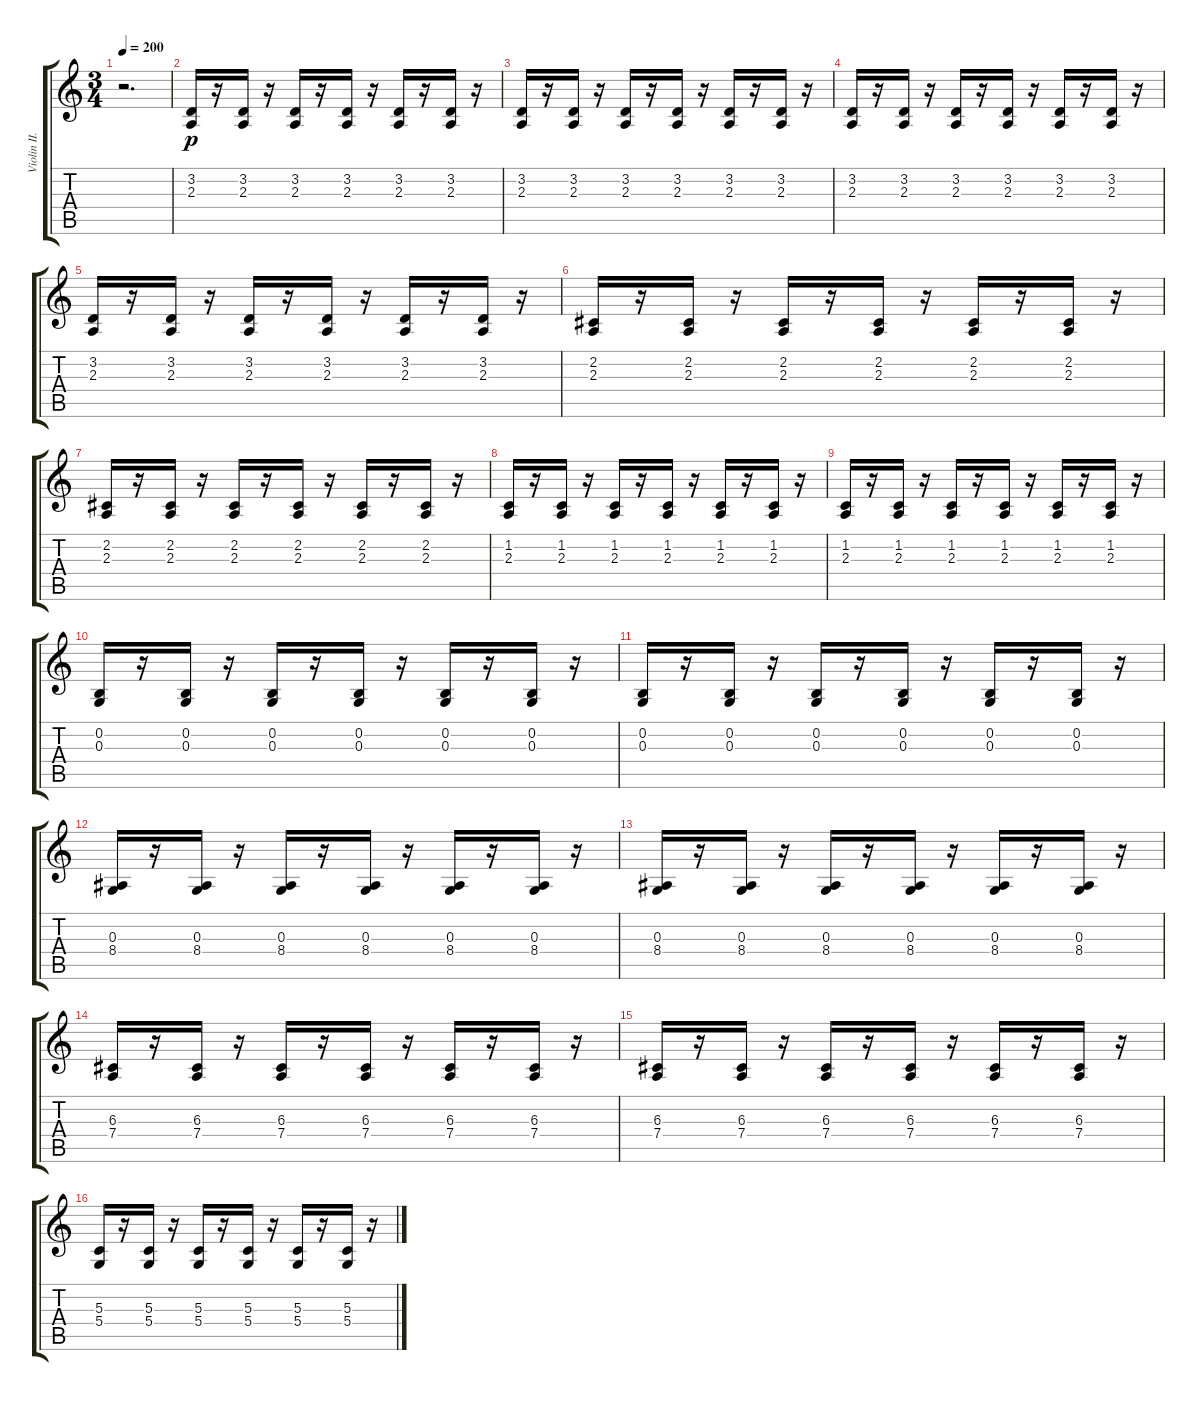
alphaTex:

\track ("Violin II." "Violin II.") {instrument stringensemble2}
\staff {score tabs}
\tuning (E4 B3 G3 D3 A2 E2) {hide}
\ts (3 4)
\tempo 200
\clef g2
\ks c
r.2{d dy f} |
(3.2 2.3).16{dy p instrument stringensemble1} r.16 (3.2 2.3).16 r.16 (3.2 2.3).16 r.16 (3.2 2.3).16 r.16 (3.2 2.3).16 r.16 (3.2 2.3).16 r.16 |
(3.2 2.3).16 r.16 (3.2 2.3).16 r.16 (3.2 2.3).16 r.16 (3.2 2.3).16 r.16 (3.2 2.3).16 r.16 (3.2 2.3).16 r.16 |
(3.2 2.3).16 r.16 (3.2 2.3).16 r.16 (3.2 2.3).16 r.16 (3.2 2.3).16 r.16 (3.2 2.3).16 r.16 (3.2 2.3).16 r.16 |
(3.2 2.3).16 r.16 (3.2 2.3).16 r.16 (3.2 2.3).16 r.16 (3.2 2.3).16 r.16 (3.2 2.3).16 r.16 (3.2 2.3).16 r.16 |
(2.2 2.3).16 r.16 (2.2 2.3).16 r.16 (2.2 2.3).16 r.16 (2.2 2.3).16 r.16 (2.2 2.3).16 r.16 (2.2 2.3).16 r.16 |
(2.2 2.3).16 r.16 (2.2 2.3).16 r.16 (2.2 2.3).16 r.16 (2.2 2.3).16 r.16 (2.2 2.3).16 r.16 (2.2 2.3).16 r.16 |
(1.2 2.3).16 r.16 (1.2 2.3).16 r.16 (1.2 2.3).16 r.16 (1.2 2.3).16 r.16 (1.2 2.3).16 r.16 (1.2 2.3).16 r.16 |
(1.2 2.3).16 r.16 (1.2 2.3).16 r.16 (1.2 2.3).16 r.16 (1.2 2.3).16 r.16 (1.2 2.3).16 r.16 (1.2 2.3).16 r.16 |
(0.2 0.3).16 r.16 (0.2 0.3).16 r.16 (0.2 0.3).16 r.16 (0.2 0.3).16 r.16 (0.2 0.3).16 r.16 (0.2 0.3).16 r.16 |
(0.2 0.3).16 r.16 (0.2 0.3).16 r.16 (0.2 0.3).16 r.16 (0.2 0.3).16 r.16 (0.2 0.3).16 r.16 (0.2 0.3).16 r.16 |
(0.3 8.4).16 r.16 (0.3 8.4).16 r.16 (0.3 8.4).16 r.16 (0.3 8.4).16 r.16 (0.3 8.4).16 r.16 (0.3 8.4).16 r.16 |
(0.3 8.4).16 r.16 (0.3 8.4).16 r.16 (0.3 8.4).16 r.16 (0.3 8.4).16 r.16 (0.3 8.4).16 r.16 (0.3 8.4).16 r.16 |
(6.3 7.4).16 r.16 (6.3 7.4).16 r.16 (6.3 7.4).16 r.16 (6.3 7.4).16 r.16 (6.3 7.4).16 r.16 (6.3 7.4).16 r.16 |
(6.3 7.4).16 r.16 (6.3 7.4).16 r.16 (6.3 7.4).16 r.16 (6.3 7.4).16 r.16 (6.3 7.4).16 r.16 (6.3 7.4).16 r.16 |
(5.3 5.4).16 r.16 (5.3 5.4).16 r.16 (5.3 5.4).16 r.16 (5.3 5.4).16 r.16 (5.3 5.4).16 r.16 (5.3 5.4).16 r.16
